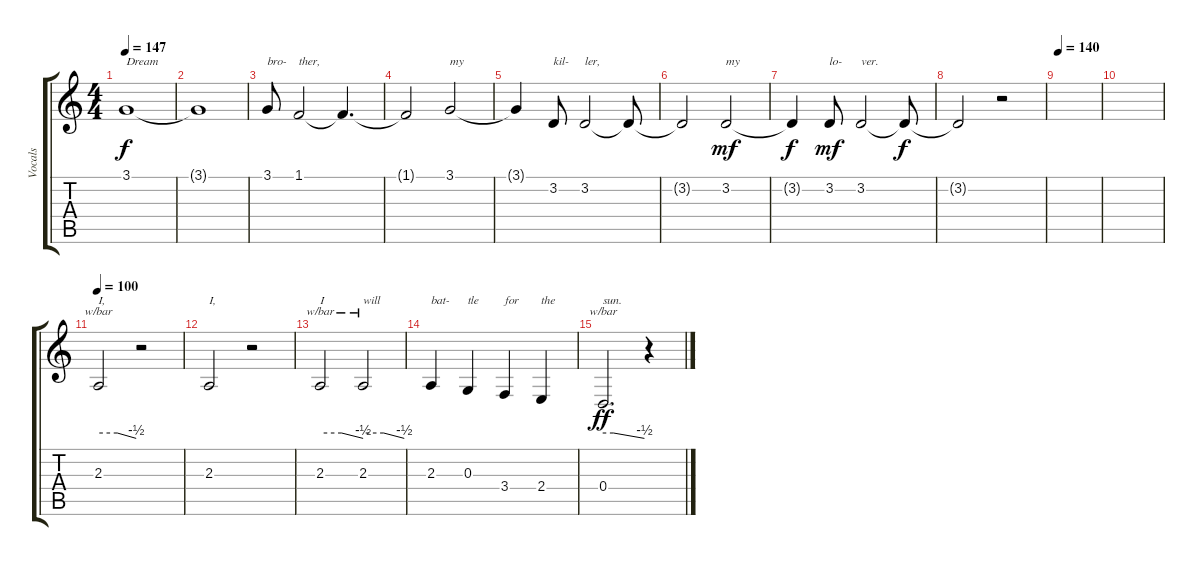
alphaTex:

\track ("Vocals" "Vocals") {instrument lead6voice}
\staff {score tabs}
\tuning (E4 B3 G3 D3 A2 E2) {hide}
\ts (4 4)
\tempo 147
\clef g2
\ks c
3.1.1{txt "Dream" dy f} |
3.1{t}.1 |
3.1.8{txt "bro-"} 1.1.2{txt "ther,"} 1.1{t}.4{d} |
1.1{t}.2 3.1.2{txt "my"} |
3.1{t}.4 3.2.8{txt "kil-"} 3.2.2{txt "ler,"} 3.2{t}.8 |
3.2{t}.2 3.2.2{txt "my" dy mf} |
3.2{t}.4{dy f} 3.2.8{txt "lo-" dy mf} 3.2.2{txt "ver."} 3.2{t}.8{dy f} |
3.2{t}.2 r.2 |
\tempo 140
|
|
\tempo 100
2.3.2{tbe (custom default 0 0 30 0 60 -2) txt "I,"} r.2 |
2.3.2{txt "I,"} r.2 |
2.3.2{tbe (custom default 0 0 30 0 60 -2) txt "I"} 2.3.2{tbe (custom default 0 0 30 0 60 -2) txt "will"} |
2.3.4{txt "bat-"} 0.3.4{txt "tle"} 3.4.4{txt "for"} 2.4.4{txt "the"} |
0.4.2{d tbe (custom default 0 0 15 0 60 -2) txt "sun." dy ff volume 0} r.4
